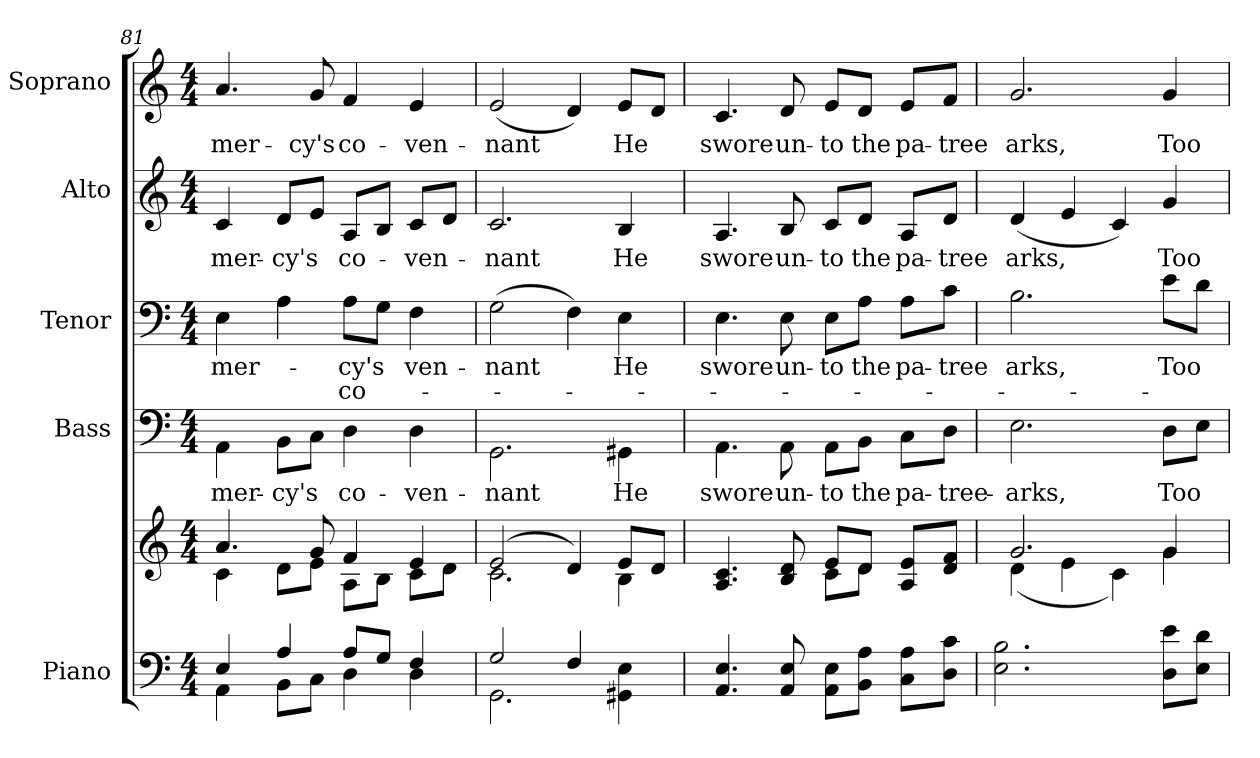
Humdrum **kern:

**kern	**kern	**kern	**text	**kern	**text	**text	**kern	**text	**kern	**text
*part5	*part5	*part4	*part4	*part3	*part3	*part3	*part2	*part2	*part1	*part1
*staff6	*staff5	*staff4	*staff4	*staff3	*staff3	*staff3	*staff2	*staff2	*staff1	*staff1
*I"Piano	*	*I"Bass	*	*I"Tenor	*	*	*I"Alto	*	*I"Soprano	*
*I'Pno.	*	*I'B.	*	*I'T.	*	*	*I'A.	*	*I'S.	*
*clefF4	*clefG2	*clefF4	*	*clefF4	*	*	*clefG2	*	*clefG2	*
*k[]	*k[]	*k[]	*	*k[]	*	*	*k[]	*	*k[]	*
*C:	*C:	*C:	*	*C:	*	*	*C:	*	*C:	*
*M4/4	*M4/4	*M4/4	*	*M4/4	*	*	*M4/4	*	*M4/4	*
=81	=81	=81	=81	=81	=81	=81	=81	=81	=81	=81
*^	*^	*	*	*	*	*	*	*	*	*
!	!	!	!	!	!LO:LY:b:color=#000000	!	!	!	!	!	!	!
!	!	!	!	!	!	!	!LO:LY:b:color=#000000	!	!	!	!	!
!	!	!	!	!	!	!	!	!	!	!LO:LY:b:color=#000000	!	!
!	!	!	!	!	!	!	!	!	!	!	!	!LO:LY:b:color=#000000
4Ei/	4AAi\	4.ai/	4ci\	4AAi\	mer-	4Ei\	mer-	.	4ci/	mer-	4.ai/	mer-
!	!	!	!	!	!LO:LY:b:color=#000000	!	!	!	!	!	!	!
!	!	!	!	!	!	!	!	!	!	!LO:LY:b:color=#000000	!	!
4Ai/	8BBi\L	.	8di\L	8BBi\L	-cy's	4Ai\	.	.	8di/L	-cy's	.	.
!	!	!	!	!	!	!	!	!	!	!	!	!LO:LY:b:color=#000000
.	8Ci\J	8gi/	8ei\J	8Ci\J	.	.	.	.	8ei/J	.	8gi/	-cy's
!	!	!	!	!	!LO:LY:b:color=#000000	!	!	!	!	!	!	!
!	!	!	!	!	!	!	!LO:LY:b:color=#000000	!LO:LY:b:color=#000000	!	!	!	!
!	!	!	!	!	!	!	!	!	!	!LO:LY:b:color=#000000	!	!
!	!	!	!	!	!	!	!	!	!	!	!	!LO:LY:b:color=#000000
8Ai/L	4Di\	4fi/	8Ai\L	4Di\	co-	8Ai\L	-cy's	co-	8Ai/L	co-	4fi/	co-
8Gi/J	.	.	8Bi\J	.	.	8Gi\J	.	.	8Bi/J	.	.	.
!	!	!	!	!	!LO:LY:b:color=#000000	!	!	!	!	!	!	!
!	!	!	!	!	!	!	!LO:LY:b:color=#000000	!	!	!	!	!
!	!	!	!	!	!	!	!	!	!	!LO:LY:b:color=#000000	!	!
!	!	!	!	!	!	!	!	!	!	!	!	!LO:LY:b:color=#000000
4Fi/	4Di\	4ei/	8ci\L	4Di\	-ven-	4Fi\	-ven-	.	8ci/L	-ven-	4ei/	-ven-
.	.	.	8di\J	.	.	.	.	.	8di/J	.	.	.
!!LO:PB:g=z
=82	=82	=82	=82	=82	=82	=82	=82	=82	=82	=82	=82	=82
!	!	!	!	!	!LO:LY:b:color=#000000	!	!	!	!	!	!	!
!	!	!	!	!	!	!	!LO:LY:b:color=#000000	!	!	!	!	!
!	!	!	!	!	!	!	!	!	!	!LO:LY:b:color=#000000	!	!
!	!	!	!	!	!	!	!	!	!	!	!	!LO:LY:b:color=#000000
2Gi/	2.GGi\	(2ei/	2.ci\	2.GGi\	-nant	(2Gi\	-nant	.	2.ci/	-nant	(2ei/	-nant
4Fi/	.	4di/)	.	.	.	4Fi\)	.	.	.	.	4di/)	.
!	!	!	!	!	!LO:LY:b:color=#000000	!	!	!	!	!	!	!
!	!	!	!	!	!	!	!LO:LY:b:color=#000000	!	!	!	!	!
!	!	!	!	!	!	!	!	!	!	!LO:LY:b:color=#000000	!	!
!	!	!	!	!	!	!	!	!	!	!	!	!LO:LY:b:color=#000000
4Ei/yy	4GG#Xi\ 4Ei	8ei/L	4Bi\	4GG#Xi\	He	4Ei\	He	.	4Bi/	He	8ei/L	He
.	.	8di/J	.	.	.	.	.	.	.	.	8di/J	.
=83	=83	=83	=83	=83	=83	=83	=83	=83	=83	=83	=83	=83
!	!	!	!	!	!LO:LY:b:color=#000000	!	!	!	!	!	!	!
!	!	!	!	!	!	!	!LO:LY:b:color=#000000	!	!	!	!	!
!	!	!	!	!	!	!	!	!	!	!LO:LY:b:color=#000000	!	!
!	!	!	!	!	!	!	!	!	!	!	!	!LO:LY:b:color=#000000
4.AAi/ 4.Ei	4.Ei\yy	4.Ai/ 4.ci	4.Ai\yy	4.AAi\	swore	4.Ei\	swore	.	4.Ai/	swore	4.ci/	swore
!	!	!	!	!	!LO:LY:b:color=#000000	!	!	!	!	!	!	!
!	!	!	!	!	!	!	!LO:LY:b:color=#000000	!	!	!	!	!
!	!	!	!	!	!	!	!	!	!	!LO:LY:b:color=#000000	!	!
!	!	!	!	!	!	!	!	!	!	!	!	!LO:LY:b:color=#000000
8AAi/ 8Ei	8Ei\yy	8Bi/ 8di	8Bi\yy	8AAi\	un-	8Ei\	un-	.	8Bi/	un-	8di/	un-
!	!	!	!	!	!LO:LY:b:color=#000000	!	!	!	!	!	!	!
!	!	!	!	!	!	!	!LO:LY:b:color=#000000	!	!	!	!	!
!	!	!	!	!	!	!	!	!	!	!LO:LY:b:color=#000000	!	!
!	!	!	!	!	!	!	!	!	!	!	!	!LO:LY:b:color=#000000
8Ei/Lyy	8AAi\ 8EiL	8ei/L	8ci\L	8AAi\L	-to	8Ei\L	-to	.	8ci/L	-to	8ei/L	-to
!	!	!	!	!	!LO:LY:b:color=#000000	!	!	!	!	!	!	!
!	!	!	!	!	!	!	!LO:LY:b:color=#000000	!	!	!	!	!
!	!	!	!	!	!	!	!	!	!	!LO:LY:b:color=#000000	!	!
!	!	!	!	!	!	!	!	!	!	!	!	!LO:LY:b:color=#000000
8Ai/Jyy	8BBi\ 8AiJ	8di/J	8di\J	8BBi\J	the	8Ai\J	the	.	8di/J	the	8di/J	the
!	!	!	!	!	!LO:LY:b:color=#000000	!	!	!	!	!	!	!
!	!	!	!	!	!	!	!LO:LY:b:color=#000000	!	!	!	!	!
!	!	!	!	!	!	!	!	!	!	!LO:LY:b:color=#000000	!	!
!	!	!	!	!	!	!	!	!	!	!	!	!LO:LY:b:color=#000000
8Ai/Lyy	8Ci\ 8AiL	8Ai/ 8eiL	8Ai\Lyy	8Ci\L	pa-	8Ai\L	pa-	.	8Ai/L	pa-	8ei/L	pa-
!	!	!	!	!	!LO:LY:b:color=#000000	!	!	!	!	!	!	!
!	!	!	!	!	!	!	!LO:LY:b:color=#000000	!	!	!	!	!
!	!	!	!	!	!	!	!	!	!	!LO:LY:b:color=#000000	!	!
!	!	!	!	!	!	!	!	!	!	!	!	!LO:LY:b:color=#000000
8ci/Jyy	8Di\ 8ciJ	8di/ 8fiJ	8di\Jyy	8Di\J	-tree-	8ci\J	-tree	.	8di/J	-tree	8fi/J	-tree
!!LO:PB:g=z
=84	=84	=84	=84	=84	=84	=84	=84	=84	=84	=84	=84	=84
!	!	!	!	!	!LO:LY:b:color=#000000	!	!	!	!	!	!	!
!	!	!	!	!	!	!	!LO:LY:b:color=#000000	!	!	!	!	!
!	!	!	!	!	!	!	!	!	!	!LO:LY:b:color=#000000	!	!
!	!	!	!	!	!	!	!	!	!	!	!	!LO:LY:b:color=#000000
2.Bi/yy	2.Ei\ 2.Bi	2.gi/	(4di\	2.Ei\	-arks,	2.Bi\	arks,	.	(4di/	arks,	2.gi/	arks,
.	.	.	4ei\	.	.	.	.	.	4ei/	.	.	.
.	.	.	4ci\)	.	.	.	.	.	4ci/)	.	.	.
!	!	!	!	!	!LO:LY:b:color=#000000	!	!	!	!	!	!	!
!	!	!	!	!	!	!	!LO:LY:b:color=#000000	!	!	!	!	!
!	!	!	!	!	!	!	!	!	!	!LO:LY:b:color=#000000	!	!
!	!	!	!	!	!	!	!	!	!	!	!	!LO:LY:b:color=#000000
8ei/Lyy	8Di\ 8eiL	4gi/	4gi\	8Di\L	Too	8ei\L	Too	.	4gi/	Too	4gi/	Too
8di/Jyy	8Ei\ 8diJ	.	.	8Ei\J	.	8di\J	.	.	.	.	.	.
*v	*v	*	*	*	*	*	*	*	*	*	*	*
*	*v	*v	*	*	*	*	*	*	*	*	*
=	=	=	=	=	=	=	=	=	=	=
*-	*-	*-	*-	*-	*-	*-	*-	*-	*-	*-
